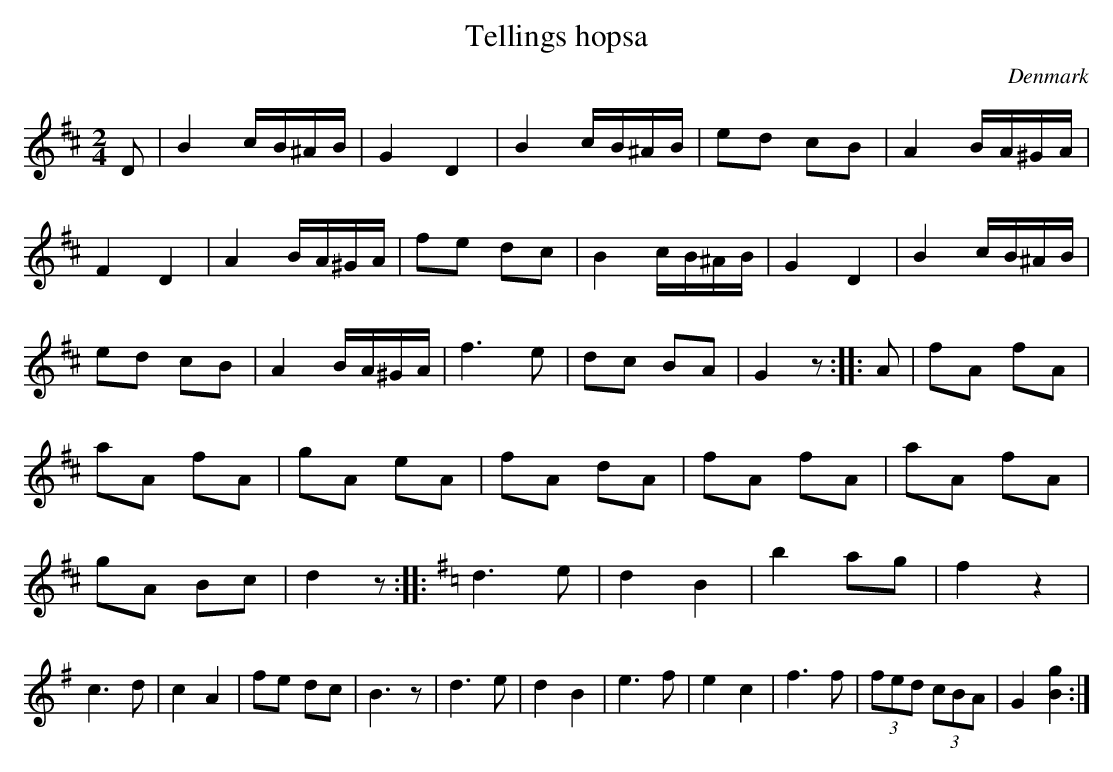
X:1
T:Tellings hopsa
O:Denmark
M:2/4
L:1/8
K:D
D | B2 c/B/^A/B/ | G2D2 | B2 c/B/^A/B/ |ed cB |\
A2B/A/^G/A/ | F2D2 | A2B/A/^G/A/| fe dc |\
B2c/B/^A/B/ | G2D2 | B2c/B/^A/B/ | ed cB |\
A2B/A/^G/A/ | f3 e | dc BA | G2 z ::\
K:D
A|fA fA | aA fA | gA eA | fA dA | \
fA fA | aA fA | gA Bc | d2 z::\
K:G
d3 e | d2B2 | b2 ag | f2 z2 |\
c3d | c2A2 | fe dc | B3z |\
d3e | d2B2 | e3f | e2c2 | f3f | (3fed (3cBA |\
G2 [B2g2]:|**
